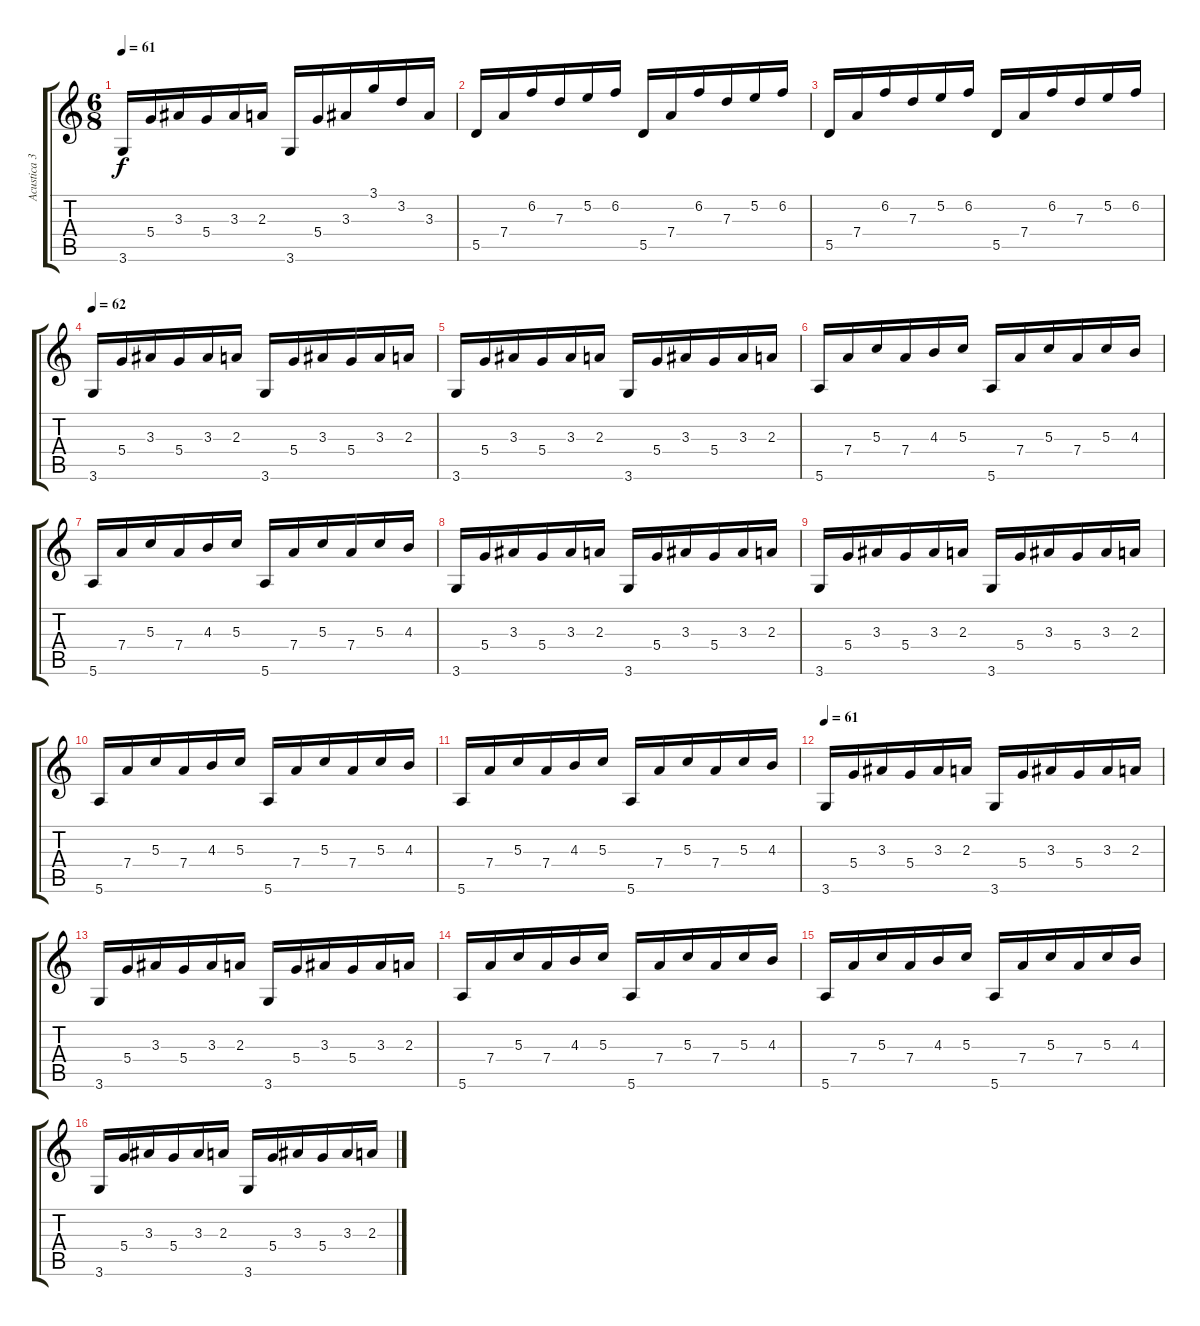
\track ("Acustica 3" "Acustica 3") {instrument acousticguitarnylon}
\staff {score tabs}
\tuning (E4 B3 G3 D3 A2 E2) {hide}
\ts (6 8)
\tempo 61
\clef g2
\ks c
3.6.16{dy f} 5.4.16 3.3.16 5.4.16 3.3.16 2.3.16 3.6.16 5.4.16 3.3.16 3.1.16 3.2.16 3.3.16 |
5.5.16 7.4.16 6.2.16 7.3.16 5.2.16 6.2.16 5.5.16 7.4.16 6.2.16 7.3.16 5.2.16 6.2.16 |
5.5.16 7.4.16 6.2.16 7.3.16 5.2.16 6.2.16 5.5.16 7.4.16 6.2.16 7.3.16 5.2.16 6.2.16 |
\tempo 62
3.6.16 5.4.16 3.3.16 5.4.16 3.3.16 2.3.16 3.6.16 5.4.16 3.3.16 5.4.16 3.3.16 2.3.16 |
3.6.16 5.4.16 3.3.16 5.4.16 3.3.16 2.3.16 3.6.16 5.4.16 3.3.16 5.4.16 3.3.16 2.3.16 |
5.6.16 7.4.16 5.3.16 7.4.16 4.3.16 5.3.16 5.6.16 7.4.16 5.3.16 7.4.16 5.3.16 4.3.16 |
5.6.16 7.4.16 5.3.16 7.4.16 4.3.16 5.3.16 5.6.16 7.4.16 5.3.16 7.4.16 5.3.16 4.3.16 |
3.6.16 5.4.16 3.3.16 5.4.16 3.3.16 2.3.16 3.6.16 5.4.16 3.3.16 5.4.16 3.3.16 2.3.16 |
3.6.16 5.4.16 3.3.16 5.4.16 3.3.16 2.3.16 3.6.16 5.4.16 3.3.16 5.4.16 3.3.16 2.3.16 |
5.6.16 7.4.16 5.3.16 7.4.16 4.3.16 5.3.16 5.6.16 7.4.16 5.3.16 7.4.16 5.3.16 4.3.16 |
5.6.16 7.4.16 5.3.16 7.4.16 4.3.16 5.3.16 5.6.16 7.4.16 5.3.16 7.4.16 5.3.16 4.3.16 |
\tempo 61
3.6.16 5.4.16 3.3.16 5.4.16 3.3.16 2.3.16 3.6.16 5.4.16 3.3.16 5.4.16 3.3.16 2.3.16 |
3.6.16 5.4.16 3.3.16 5.4.16 3.3.16 2.3.16 3.6.16 5.4.16 3.3.16 5.4.16 3.3.16 2.3.16 |
5.6.16 7.4.16 5.3.16 7.4.16 4.3.16 5.3.16 5.6.16 7.4.16 5.3.16 7.4.16 5.3.16 4.3.16 |
5.6.16 7.4.16 5.3.16 7.4.16 4.3.16 5.3.16 5.6.16 7.4.16 5.3.16 7.4.16 5.3.16 4.3.16 |
3.6.16 5.4.16 3.3.16 5.4.16 3.3.16 2.3.16 3.6.16 5.4.16 3.3.16 5.4.16 3.3.16 2.3.16
